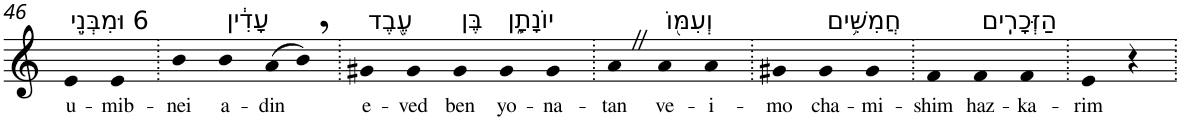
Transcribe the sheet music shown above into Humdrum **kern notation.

**kern	**text
*part1	*part1
*staff1	*staff1
*I"Piano	*
*I'Pno	*
!!LO:PB:g=z
*clefG2	*
*k[]	*
=46	=46
!LO:TX:a:t=6 וּמִבְּנֵ֣י	!
!	!LO:LY:b
4e	u-
!	!LO:LY:b
4e	-mib-
=47.	=47.
!	!LO:LY:b
4b	-nei
!LO:TX:a:t=עָדִ֔ין	!
!	!LO:LY:b
4b	a-
!	!LO:LY:b
(>8a	-din
8b,)	.
=48.	=48.
!LO:TX:a:t=עֶ֖בֶד	!
!	!LO:LY:b
4g#X	e-
!	!LO:LY:b
4g#	-ved
!LO:TX:a:t=בֶּן	!
!	!LO:LY:b
4g#	ben
!LO:TX:a:t=יוֹנָתָ֑ן	!
!	!LO:LY:b
4g#	yo-
!	!LO:LY:b
4g#	-na-
=49.	=49.
!	!LO:LY:b
4aZ	-tan
!LO:TX:a:t=וְעִמּ֖וֹ	!
!	!LO:LY:b
4a	ve-
!	!LO:LY:b
4a	-i-
=50.	=50.
!	!LO:LY:b
4g#X	-mo
!LO:TX:a:t=חֲמִשִּׁ֥ים	!
!	!LO:LY:b
4g#	cha-
!	!LO:LY:b
4g#	-mi-
=51.	=51.
!	!LO:LY:b
4f	-shim
!LO:TX:a:t=הַזְּכָרִֽים	!
!	!LO:LY:b
4f	haz-
!	!LO:LY:b
4f	-ka-
=52.	=52.
!	!LO:LY:b
4e	-rim
4r	.
=.	=.
*-	*-
